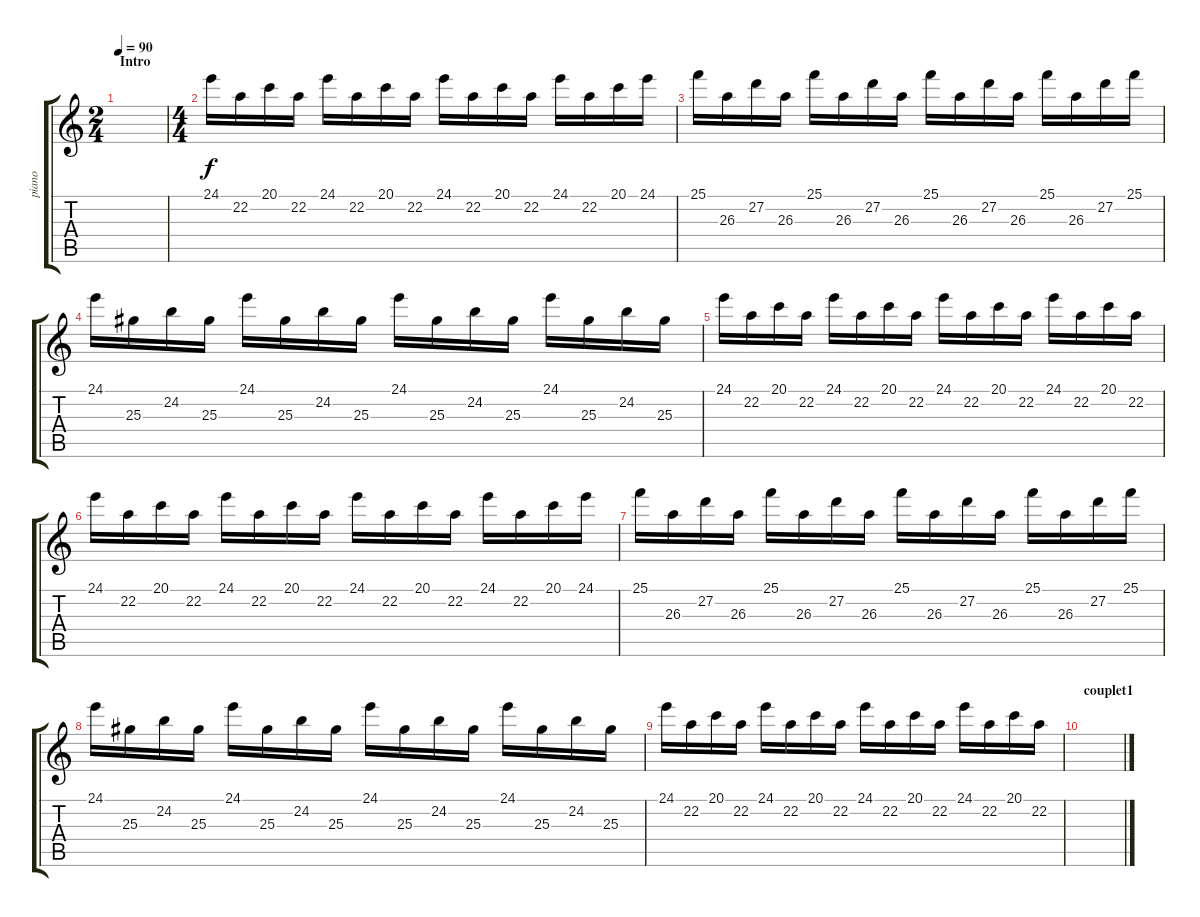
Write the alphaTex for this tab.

\track ("piano" "piano") {instrument acousticgrandpiano}
\staff {score tabs}
\tuning (E4 B3 G3 D3 A2 E2) {hide}
\ts (2 4)
\section ("" "Intro")
\tempo 90
\clef g2
\ks aminor
|
\ts (4 4)
24.1.16 22.2.16 20.1.16 22.2.16 24.1.16 22.2.16 20.1.16 22.2.16 24.1.16 22.2.16 20.1.16 22.2.16 24.1.16 22.2.16 20.1.16 24.1.16 |
25.1.16 26.3.16 27.2.16 26.3.16 25.1.16 26.3.16 27.2.16 26.3.16 25.1.16 26.3.16 27.2.16 26.3.16 25.1.16 26.3.16 27.2.16 25.1.16 |
24.1.16 25.3.16 24.2.16 25.3.16 24.1.16 25.3.16 24.2.16 25.3.16 24.1.16 25.3.16 24.2.16 25.3.16 24.1.16 25.3.16 24.2.16 25.3.16 |
24.1.16 22.2.16 20.1.16 22.2.16 24.1.16 22.2.16 20.1.16 22.2.16 24.1.16 22.2.16 20.1.16 22.2.16 24.1.16 22.2.16 20.1.16 22.2.16 |
24.1.16 22.2.16 20.1.16 22.2.16 24.1.16 22.2.16 20.1.16 22.2.16 24.1.16 22.2.16 20.1.16 22.2.16 24.1.16 22.2.16 20.1.16 24.1.16 |
25.1.16 26.3.16 27.2.16 26.3.16 25.1.16 26.3.16 27.2.16 26.3.16 25.1.16 26.3.16 27.2.16 26.3.16 25.1.16 26.3.16 27.2.16 25.1.16 |
24.1.16 25.3.16 24.2.16 25.3.16 24.1.16 25.3.16 24.2.16 25.3.16 24.1.16 25.3.16 24.2.16 25.3.16 24.1.16 25.3.16 24.2.16 25.3.16 |
24.1.16 22.2.16 20.1.16 22.2.16 24.1.16 22.2.16 20.1.16 22.2.16 24.1.16 22.2.16 20.1.16 22.2.16 24.1.16 22.2.16 20.1.16 22.2.16 |
\section ("" "couplet1")
